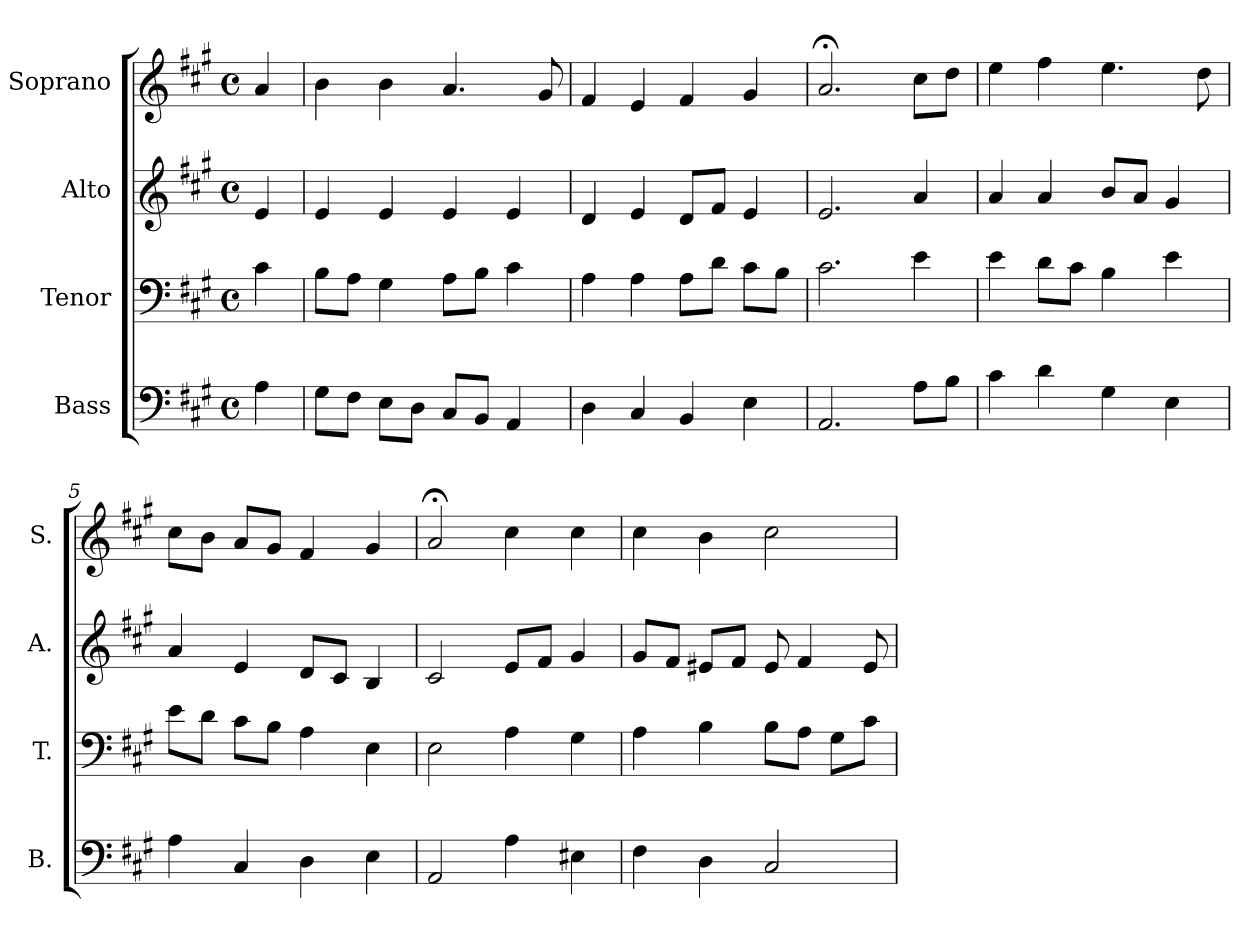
**kern	**kern	**kern	**kern
*part4	*part3	*part2	*part1
*staff4	*staff3	*staff2	*staff1
*I"Bass	*I"Tenor	*I"Alto	*I"Soprano
*I'B.	*I'T.	*I'A.	*I'S.
*clefF4	*clefF4	*clefG2	*clefG2
*k[f#c#g#]	*k[f#c#g#]	*k[f#c#g#]	*k[f#c#g#]
*A:	*A:	*A:	*A:
*M4/4	*M4/4	*M4/4	*M4/4
*met(c)	*met(c)	*met(c)	*met(c)
=	=	=	=
4A\	4c#\	4e/	4a/
=1	=1	=1	=1
8G#\L	8B\L	4e/	4b\
8F#\J	8A\J	.	.
8E\L	4G#\	4e/	4b\
8D\J	.	.	.
8C#/L	8A\L	4e/	4.a/
8BB/J	8B\J	.	.
4AA/	4c#\	4e/	.
.	.	.	8g#/
=2	=2	=2	=2
4D\	4A\	4d/	4f#/
4C#/	4A\	4e/	4e/
4BB/	8A\L	8d/L	4f#/
.	8d\J	8f#/J	.
4E\	8c#\L	4e/	4g#/
.	8B\J	.	.
=3	=3	=3	=3
2.AA/	2.c#\	2.e/	2.a;</
8A\L	4e\	4a/	8cc#\L
8B\J	.	.	8dd\J
=4	=4	=4	=4
4c#\	4e\	4a/	4ee\
4d\	8d\L	4a/	4ff#\
.	8c#\J	.	.
4G#\	4B\	8b/L	4.ee\
.	.	8a/J	.
4E\	4e\	4g#/	.
.	.	.	8dd\
=5	=5	=5	=5
4A\	8e\L	4a/	8cc#\L
.	8d\J	.	8b\J
4C#/	8c#\L	4e/	8a/L
.	8B\J	.	8g#/J
4D\	4A\	8d/L	4f#/
.	.	8c#/J	.
4E\	4E\	4B/	4g#/
!!LO:LB:g=z
=6	=6	=6	=6
2AA/	2E\	2c#/	2a;</
4A\	4A\	8e/L	4cc#\
.	.	8f#/J	.
4E#X\	4G#\	4g#/	4cc#\
=7	=7	=7	=7
4F#\	4A\	8g#/L	4cc#\
.	.	8f#/J	.
4D\	4B\	8e#X/L	4b\
.	.	8f#/J	.
2C#/	8B\L	8e#/	2cc#\
.	8A\J	4f#/	.
.	8G#\L	.	.
.	8c#\J	8e#/	.
=	=	=	=
*-	*-	*-	*-
